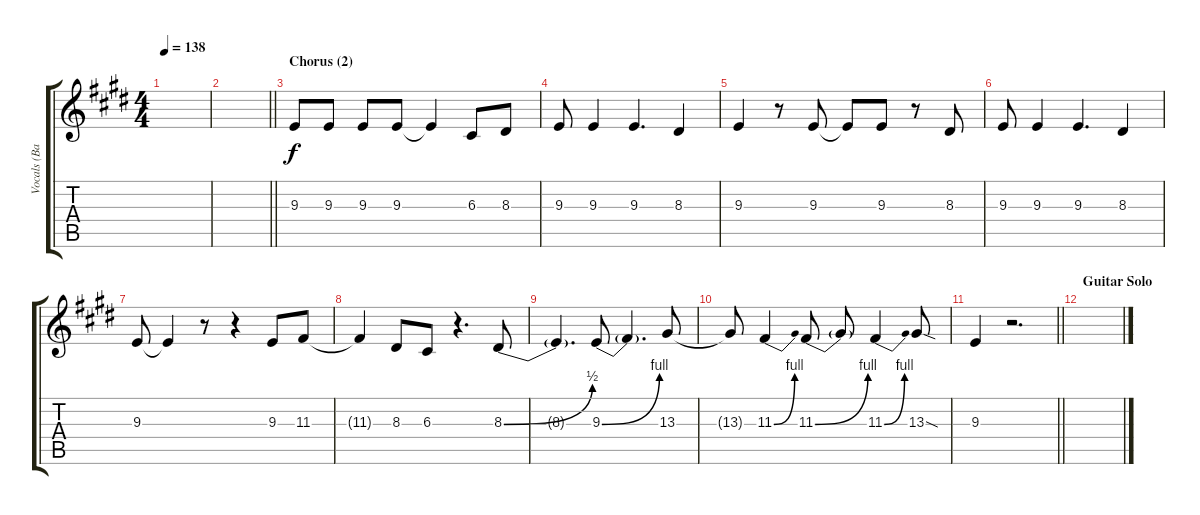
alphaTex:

\track ("Vocals (Backing)" "Vocals (Ba") {instrument synthbrass1}
\staff {score tabs}
\tuning (E4 B3 G3 D3 A2 E2) {hide}
\ts (4 4)
\tempo 138
\clef g2
\ks e
|
\barLineRight lightlight
|
\section ("" "Chorus (2)")
9.3.8 9.3.8 9.3.8 9.3.8 9.3{t}.4 6.3.8 8.3.8 |
9.3.8 9.3.4 9.3.4{d} 8.3.4 |
9.3.4 r.8 9.3.8 9.3{t}.8 9.3.8 r.8 8.3.8 |
9.3.8 9.3.4 9.3.4{d} 8.3.4 |
9.3.8 9.3{t}.4 r.8 r.4 9.3.8 11.3.8 |
11.3{t}.4 8.3.8 6.3.8 r.4{d} 8.3{be (bend 0 0 60 2)}.8 |
8.3{t}.4{d} 9.3{be (bend 0 0 60 4)}.8 9.3{t}.4{d} 13.3.8 |
13.3{t}.8 11.3{be (bend 0 0 60 4)}.4 11.3{be (bend 0 0 60 4)}.8 11.3{t}.8 11.3{be (bend 0 0 60 4)}.4 13.3{sod}.8 |
\barLineRight lightlight
9.3.4 r.2{d} |
\section ("" "Guitar Solo")
